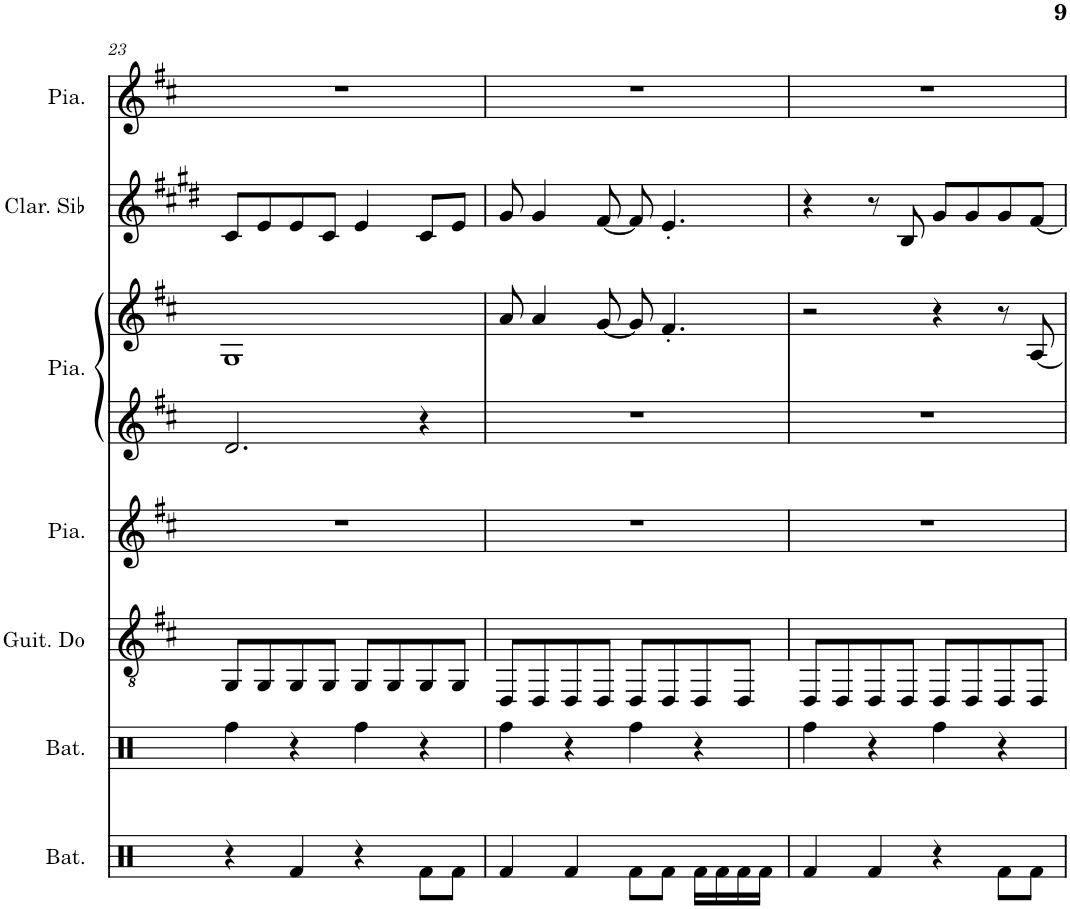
**kern	**kern	**kern	**kern	**kern	**kern	**kern	**kern
*part7	*part6	*part5	*part4	*part3	*part3	*part2	*part1
*staff8	*staff7	*staff6	*staff5	*staff4	*staff3	*staff2	*staff1
*I"Batterie	*I"Batterie	*I"Guitare Contra, Acoustic Guitar (nylon)	*I"Piano, Electric Grand Piano	*I"Piano, Bright Acoustic Piano	*	*I"Clarinette en Sib	*I"Piano, Acoustic Guitar (steel)
*I'Bat.	*I'Bat.	*	*I'Pia.	*I'Pia.	*	*I'Clar. Sib	*I'Pia.
!!LO:PB:g=z
*clefX	*clefX	*clefGv2	*clefG2	*clefG2	*clefG2	*clefG2	*clefG2
*	*	*	*	*	*	*Trd1c2	*
*k[]	*k[]	*k[f#c#]	*k[f#c#]	*k[f#c#]	*k[f#c#]	*k[f#c#g#d#]	*k[f#c#]
*M4/4	*M4/4	*M4/4	*M4/4	*M4/4	*M4/4	*M4/4	*M4/4
=23	=23	=23	=23	=23	=23	=23	=23
4r	4Rff\	8GG/L	1r	2.d/	1G	8c#/L	1r
.	.	8GG/	.	.	.	8e/	.
4Rf/	4r	8GG/	.	.	.	8e/	.
.	.	8GG/J	.	.	.	8c#/J	.
4r	4Rff\	8GG/L	.	.	.	4e/	.
.	.	8GG/	.	.	.	.	.
8Rf\L	4r	8GG/	.	4r	.	8c#/L	.
8Rf\J	.	8GG/J	.	.	.	8e/J	.
=24	=24	=24	=24	=24	=24	=24	=24
4Rf/	4Rff\	8DD/L	1r	1r	8a/	8g#/	1r
.	.	8DD/	.	.	4a/	4g#/	.
4Rf/	4r	8DD/	.	.	.	.	.
.	.	8DD/J	.	.	[8g/	[8f#/	.
8Rf\L	4Rff\	8DD/L	.	.	8g/]	8f#/]	.
8Rf\J	.	8DD/	.	.	4.f#'/	4.e'/	.
16Rf\LL	4r	8DD/	.	.	.	.	.
16Rf\	.	.	.	.	.	.	.
16Rf\	.	8DD/J	.	.	.	.	.
16Rf\JJ	.	.	.	.	.	.	.
=25	=25	=25	=25	=25	=25	=25	=25
4Rf/	4Rff\	8DD/L	1r	1r	2r	4r	1r
.	.	8DD/	.	.	.	.	.
4Rf/	4r	8DD/	.	.	.	8r	.
.	.	8DD/J	.	.	.	8B/	.
4r	4Rff\	8DD/L	.	.	4r	8g#/L	.
.	.	8DD/	.	.	.	8g#/	.
8Rf\L	4r	8DD/	.	.	8r	8g#/	.
8Rf\J	.	8DD/J	.	.	[8A/	[8f#/J	.
=	=	=	=	=	=	=	=
*-	*-	*-	*-	*-	*-	*-	*-
